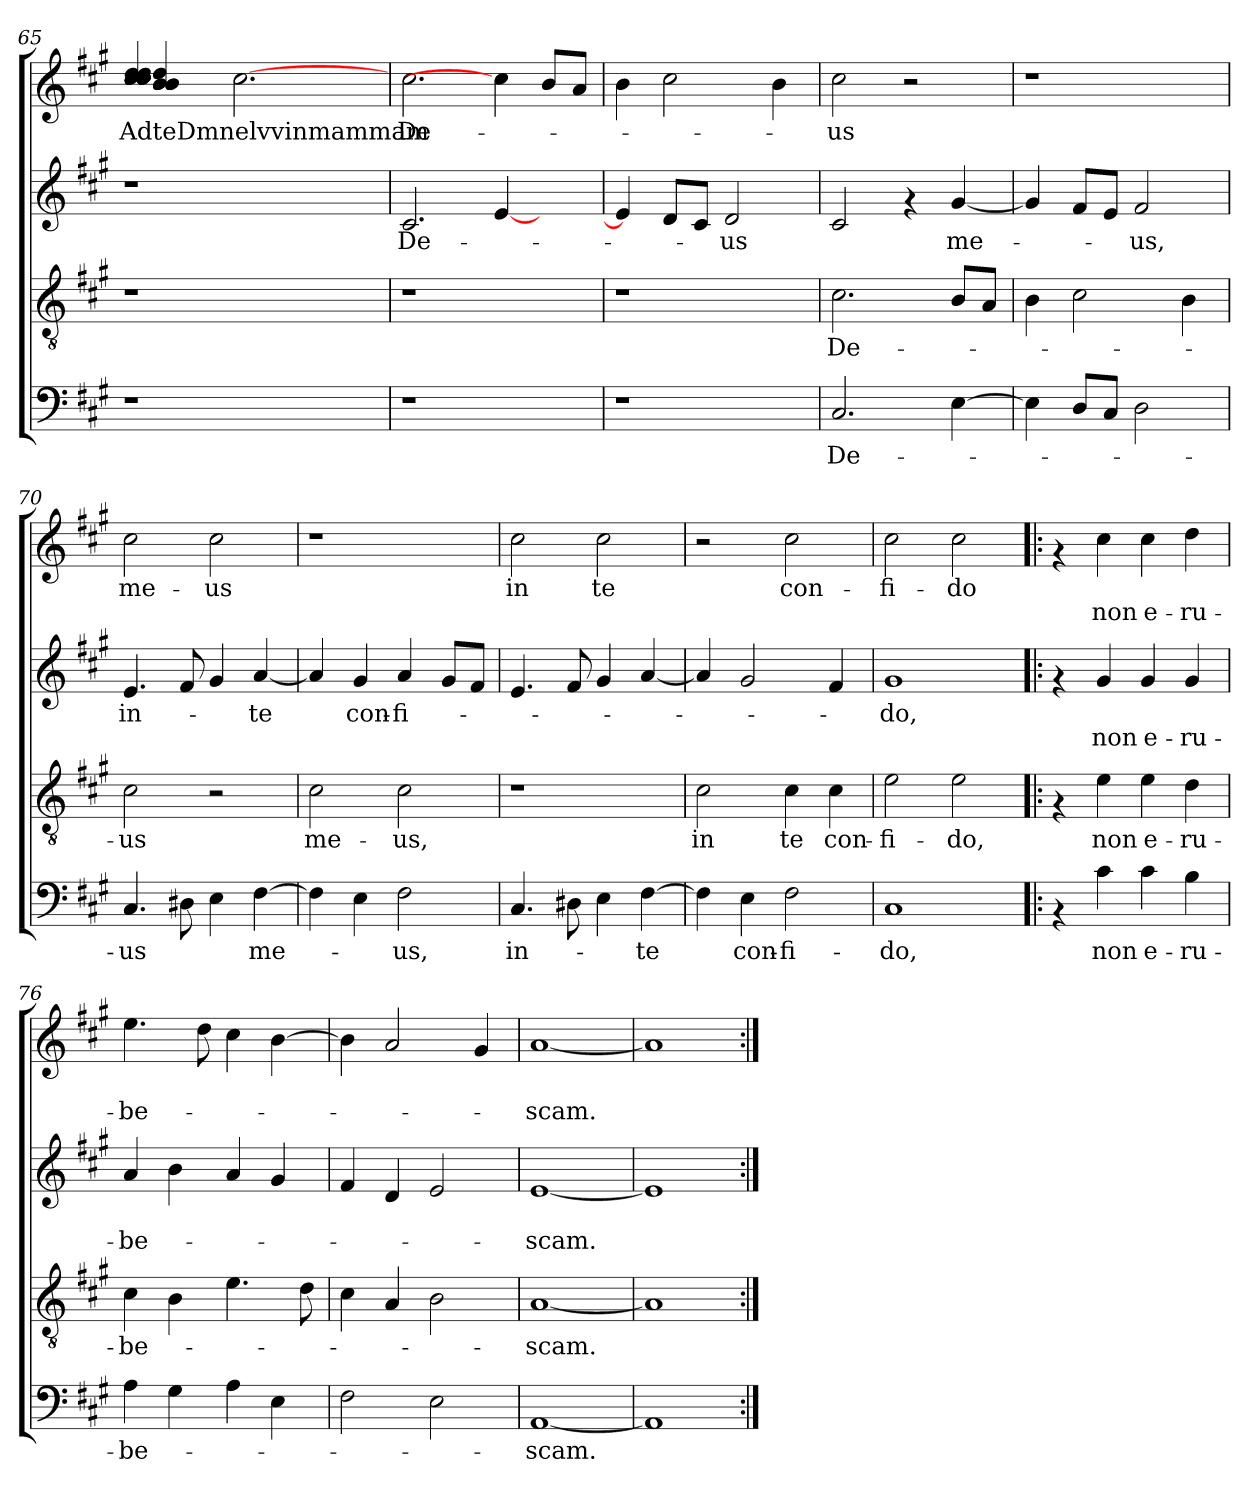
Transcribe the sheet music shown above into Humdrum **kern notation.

**kern	**text	**kern	**text	**kern	**text	**text	**kern	**text	**text
*part4	*part4	*part3	*part3	*part2	*part2	*part2	*part1	*part1	*part1
*staff4	*staff4	*staff3	*staff3	*staff2	*staff2	*staff2	*staff1	*staff1	*staff1
*clefF4	*	*clefGv2	*	*clefG2	*	*	*clefG2	*	*
*k[f#c#g#]	*	*k[f#c#g#]	*	*k[f#c#g#]	*	*	*k[f#c#g#]	*	*
*A:	*	*A:	*	*A:	*	*	*A:	*	*
=65	=65	=65	=65	=65	=65	=65	=65	=65	=65
*	*	*	*	*	*	*	*^	*	*
!	!	!	!	!	!	!	!	!	!LO:LY:b	!
1r	.	1r	.	1r	.	.	(<(<4cc#/ 4cc#/ 4cc#/ 4cc#/ 4cc#/ 4cc#/ 4cc#/ 4cc#/ 4cc#/ 4cc#/ 4dd/ 4dd/	4b/ 4b/ 4b/ 4b/ 4dd/)	AdteDmnelvvinmammam	.
.	.	.	.	.	.	.	[2.cc#	2.ryy	.	.
=66	=66	=66	=66	=66	=66	=66	=66	=66	=66	=66
!	!	!	!	!	!LO:LY:b	!	!	!	!LO:LY:b	!
*	*	*	*	*	*	*	*v	*v	*	*
1r	.	1r	.	2.c#/	De-	.	2.cc#\	De-	.
.	.	.	.	[<4e/	.	.	4cc#]	.	.
4ryy	.	4ryy	.	4ryy	.	.	8b/L	.	.
.	.	.	.	.	.	.	8a/J	.	.
=67	=67	=67	=67	=67	=67	=67	=67	=67	=67
1r	.	1r	.	4e/]	.	.	4b\	.	.
.	.	.	.	8d/L	.	.	2cc#\	.	.
.	.	.	.	8c#/J	.	.	.	.	.
!	!	!	!	!	!LO:LY:b	!	!	!	!
.	.	.	.	2d/	-us	.	.	.	.
.	.	.	.	.	.	.	4b\	.	.
!!LO:LB:g=z
=68	=68	=68	=68	=68	=68	=68	=68	=68	=68
!	!LO:LY:b	!	!LO:LY:b	!	!	!	!	!LO:LY:b	!
2.C#/	De-	2.c#\	De-	2c#/	.	.	2cc#\	-us	.
.	.	.	.	4rf	.	.	2r	.	.
!	!	!	!	!	!LO:LY:b	!	!	!	!
[>4E\	.	8B/L	.	[<4g#/	me-	.	.	.	.
.	.	8A/J	.	.	.	.	.	.	.
=69	=69	=69	=69	=69	=69	=69	=69	=69	=69
4E\]	.	4B\	.	4g#/]	.	.	1r	.	.
8D/L	.	2c#\	.	8f#/L	.	.	.	.	.
8C#/J	.	.	.	8e/J	.	.	.	.	.
!	!	!	!	!	!LO:LY:b	!	!	!	!
2D\	.	.	.	2f#/	-us,	.	.	.	.
.	.	4B\	.	.	.	.	.	.	.
=70	=70	=70	=70	=70	=70	=70	=70	=70	=70
!	!LO:LY:b	!	!LO:LY:b	!	!LO:LY:b	!	!	!LO:LY:b	!
4.C#/	-us	2c#\	-us	4.e/	in-	.	2cc#\	me-	.
8D#X\	.	.	.	8f#/	.	.	.	.	.
!	!	!	!	!	!	!	!	!LO:LY:b	!
4E\	.	2r	.	4g#/	.	.	2cc#\	-us	.
!	!LO:LY:b	!	!	!	!LO:LY:b	!	!	!	!
[>4F#\	me-	.	.	[<4a/	-te	.	.	.	.
=71	=71	=71	=71	=71	=71	=71	=71	=71	=71
!	!	!	!LO:LY:b	!	!	!	!	!	!
4F#\]	.	2c#\	me-	4a/]	.	.	1r	.	.
!	!	!	!	!	!LO:LY:b	!	!	!	!
4E\	.	.	.	4g#/	con-	.	.	.	.
!	!LO:LY:b	!	!LO:LY:b	!	!LO:LY:b	!	!	!	!
2F#\	-us,	2c#\	-us,	4a/	-fi-	.	.	.	.
.	.	.	.	8g#/L	.	.	.	.	.
.	.	.	.	8f#/J	.	.	.	.	.
=72	=72	=72	=72	=72	=72	=72	=72	=72	=72
!	!LO:LY:b	!	!	!	!	!	!	!LO:LY:b	!
4.C#/	in-	1r	.	4.e/	.	.	2cc#\	in	.
8D#X\	.	.	.	8f#/	.	.	.	.	.
!	!	!	!	!	!	!	!	!LO:LY:b	!
4E\	.	.	.	4g#/	.	.	2cc#\	te	.
!	!LO:LY:b	!	!	!	!	!	!	!	!
[>4F#\	-te	.	.	[<4a/	.	.	.	.	.
=73	=73	=73	=73	=73	=73	=73	=73	=73	=73
!	!	!	!LO:LY:b	!	!	!	!	!	!
4F#\]	.	2c#\	in	4a/]	.	.	2r	.	.
!	!LO:LY:b	!	!	!	!	!	!	!	!
4E\	con-	.	.	2g#/	.	.	.	.	.
!	!LO:LY:b	!	!LO:LY:b	!	!	!	!	!LO:LY:b	!
2F#\	-fi-	4c#\	te	.	.	.	2cc#\	con-	.
!	!	!	!LO:LY:b	!	!	!	!	!	!
.	.	4c#\	con-	4f#/	.	.	.	.	.
=74	=74	=74	=74	=74	=74	=74	=74	=74	=74
!	!LO:LY:b	!	!LO:LY:b	!	!LO:LY:b	!	!	!LO:LY:b	!
1C#	-do,	2e\	-fi-	1g#	-do,	.	2cc#\	-fi-	.
!	!	!	!LO:LY:b	!	!	!	!	!LO:LY:b	!
.	.	2e\	-do,	.	.	.	2cc#\	-do	.
!!LO:PB:g=z
=75!|:	=75!|:	=75!|:	=75!|:	=75!|:	=75!|:	=75!|:	=75!|:	=75!|:	=75!|:
4rAA	.	4rF	.	4rf	.	.	4rf	.	.
!	!LO:LY:b	!	!LO:LY:b	!	!	!LO:LY:b	!	!	!LO:LY:b
4c#\	non	4e\	non	4g#/	.	non	4cc#\	.	non
!	!LO:LY:b	!	!LO:LY:b	!	!	!LO:LY:b	!	!	!LO:LY:b
4c#\	e-	4e\	e-	4g#/	.	e-	4cc#\	.	e-
!	!LO:LY:b	!	!LO:LY:b	!	!	!LO:LY:b	!	!	!LO:LY:b
4B\	-ru-	4d\	-ru-	4g#/	.	-ru-	4dd\	.	-ru-
=76	=76	=76	=76	=76	=76	=76	=76	=76	=76
!	!LO:LY:b	!	!LO:LY:b	!	!	!LO:LY:b	!	!	!LO:LY:b
4A\	-be-	4c#\	-be-	4a/	.	-be-	4.ee\	.	-be-
4G#\	.	4B\	.	4b\	.	.	.	.	.
.	.	.	.	.	.	.	8dd\	.	.
4A\	.	4.e\	.	4a/	.	.	4cc#\	.	.
4E\	.	.	.	4g#/	.	.	[>4b\	.	.
.	.	8d\	.	.	.	.	.	.	.
=77	=77	=77	=77	=77	=77	=77	=77	=77	=77
2F#\	.	4c#\	.	4f#/	.	.	4b\]	.	.
.	.	4A/	.	4d/	.	.	2a/	.	.
2E\	.	2B\	.	2e/	.	.	.	.	.
.	.	.	.	.	.	.	4g#/	.	.
=78	=78	=78	=78	=78	=78	=78	=78	=78	=78
!	!LO:LY:b	!	!LO:LY:b	!	!	!LO:LY:b	!	!	!LO:LY:b
[<1AA	-scam.	[<1A	-scam.	[<1e	.	-scam.	[<1a	.	-scam.
=79	=79	=79	=79	=79	=79	=79	=79	=79	=79
1AA]	.	1A]	.	1e]	.	.	1a]	.	.
=:|!	=:|!	=:|!	=:|!	=:|!	=:|!	=:|!	=:|!	=:|!	=:|!
*-	*-	*-	*-	*-	*-	*-	*-	*-	*-
